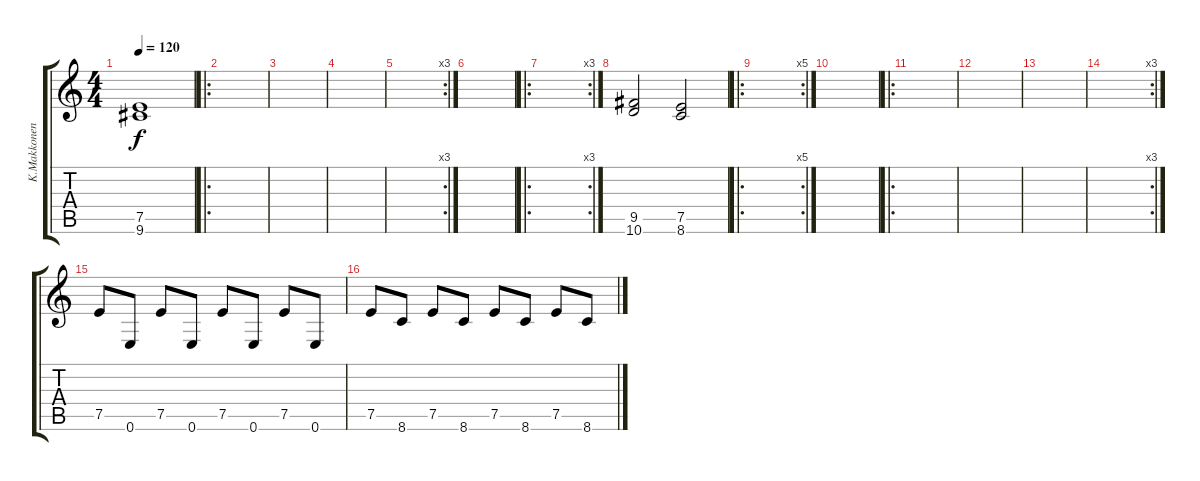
\track ("K.Makkonen" "K.Makkonen") {instrument overdrivenguitar}
\staff {score tabs}
\tuning (E4 B3 G3 D3 A2 E2) {hide}
\ts (4 4)
\tempo 120
\clef g2
\ks c
(7.5 9.6).1{dy f} |
\ro
|
|
|
\rc 3
|
|
\ro
\rc 3
|
(9.5 10.6).2 (7.5 8.6).2 |
\ro
\rc 5
|
|
\ro
|
|
|
\rc 3
|
7.5.8 0.6.8 7.5.8 0.6.8 7.5.8 0.6.8 7.5.8 0.6.8 |
7.5.8 8.6.8 7.5.8 8.6.8 7.5.8 8.6.8 7.5.8 8.6.8
